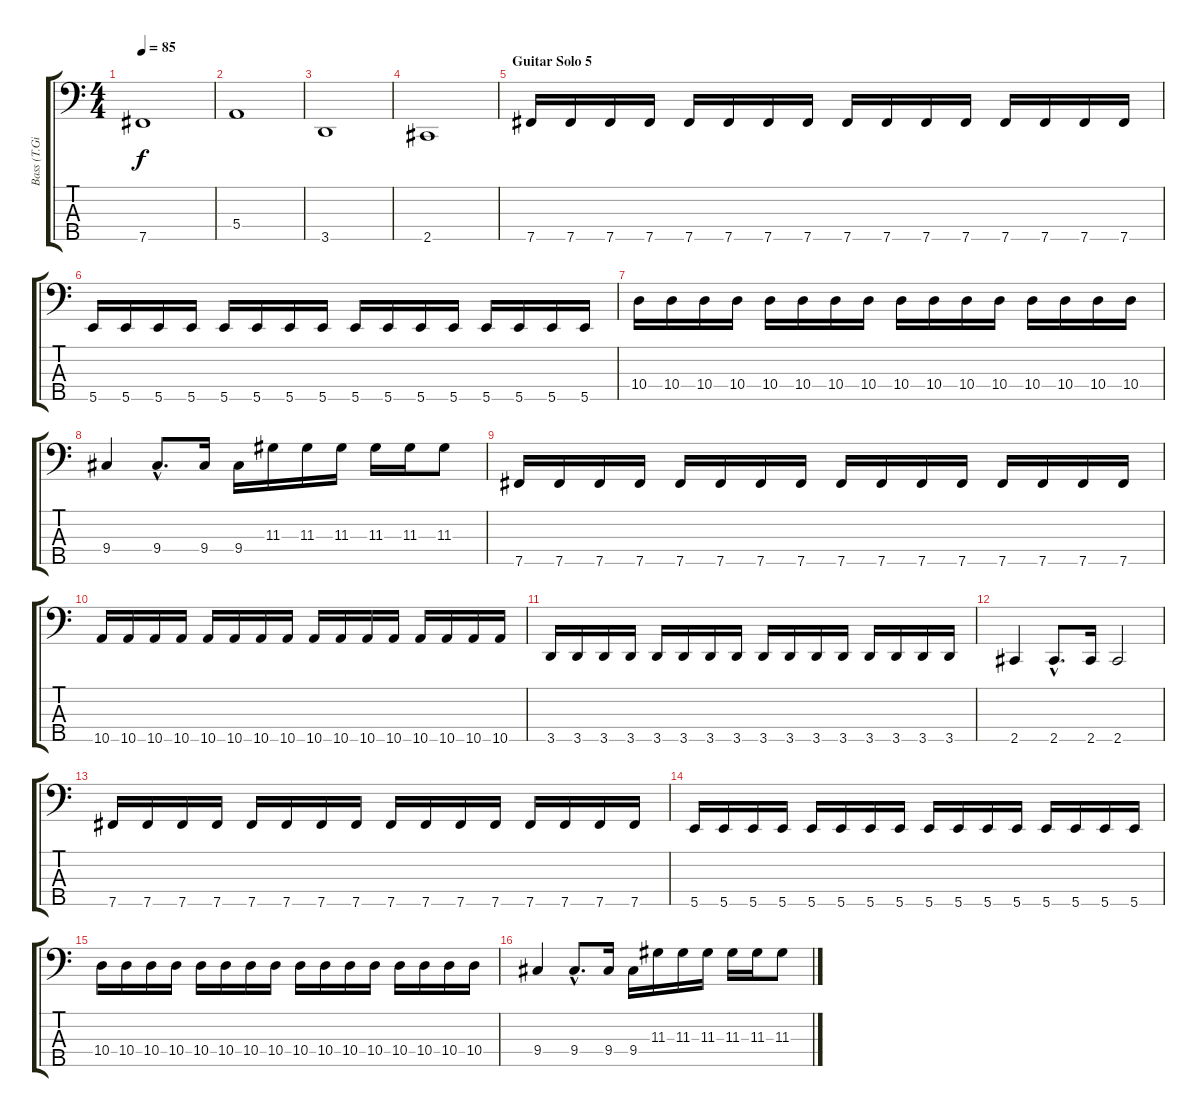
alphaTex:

\track ("Bass (T.Giessler)" "Bass (T.Gi") {instrument electricbasspick}
\staff {score tabs}
\tuning (G2 D2 A1 E1 B0) {hide}
\ts (4 4)
\tempo 85
\clef f4
\ks c
7.5.1{dy f} |
5.4.1 |
3.5.1 |
2.5.1 |
\section ("" "Guitar Solo 5")
7.5.16 7.5.16 7.5.16 7.5.16 7.5.16 7.5.16 7.5.16 7.5.16 7.5.16 7.5.16 7.5.16 7.5.16 7.5.16 7.5.16 7.5.16 7.5.16 |
5.5.16 5.5.16 5.5.16 5.5.16 5.5.16 5.5.16 5.5.16 5.5.16 5.5.16 5.5.16 5.5.16 5.5.16 5.5.16 5.5.16 5.5.16 5.5.16 |
10.4.16 10.4.16 10.4.16 10.4.16 10.4.16 10.4.16 10.4.16 10.4.16 10.4.16 10.4.16 10.4.16 10.4.16 10.4.16 10.4.16 10.4.16 10.4.16 |
9.4.4 9.4{hac}.8{d} 9.4.16 9.4.16 11.3.16 11.3.16 11.3.16 11.3.16 11.3.16 11.3.8 |
7.5.16 7.5.16 7.5.16 7.5.16 7.5.16 7.5.16 7.5.16 7.5.16 7.5.16 7.5.16 7.5.16 7.5.16 7.5.16 7.5.16 7.5.16 7.5.16 |
10.5.16 10.5.16 10.5.16 10.5.16 10.5.16 10.5.16 10.5.16 10.5.16 10.5.16 10.5.16 10.5.16 10.5.16 10.5.16 10.5.16 10.5.16 10.5.16 |
3.5.16 3.5.16 3.5.16 3.5.16 3.5.16 3.5.16 3.5.16 3.5.16 3.5.16 3.5.16 3.5.16 3.5.16 3.5.16 3.5.16 3.5.16 3.5.16 |
2.5.4 2.5{hac}.8{d} 2.5.16 2.5.2 |
7.5.16 7.5.16 7.5.16 7.5.16 7.5.16 7.5.16 7.5.16 7.5.16 7.5.16 7.5.16 7.5.16 7.5.16 7.5.16 7.5.16 7.5.16 7.5.16 |
5.5.16 5.5.16 5.5.16 5.5.16 5.5.16 5.5.16 5.5.16 5.5.16 5.5.16 5.5.16 5.5.16 5.5.16 5.5.16 5.5.16 5.5.16 5.5.16 |
10.4.16 10.4.16 10.4.16 10.4.16 10.4.16 10.4.16 10.4.16 10.4.16 10.4.16 10.4.16 10.4.16 10.4.16 10.4.16 10.4.16 10.4.16 10.4.16 |
9.4.4 9.4{hac}.8{d} 9.4.16 9.4.16 11.3.16 11.3.16 11.3.16 11.3.16 11.3.16 11.3.8
